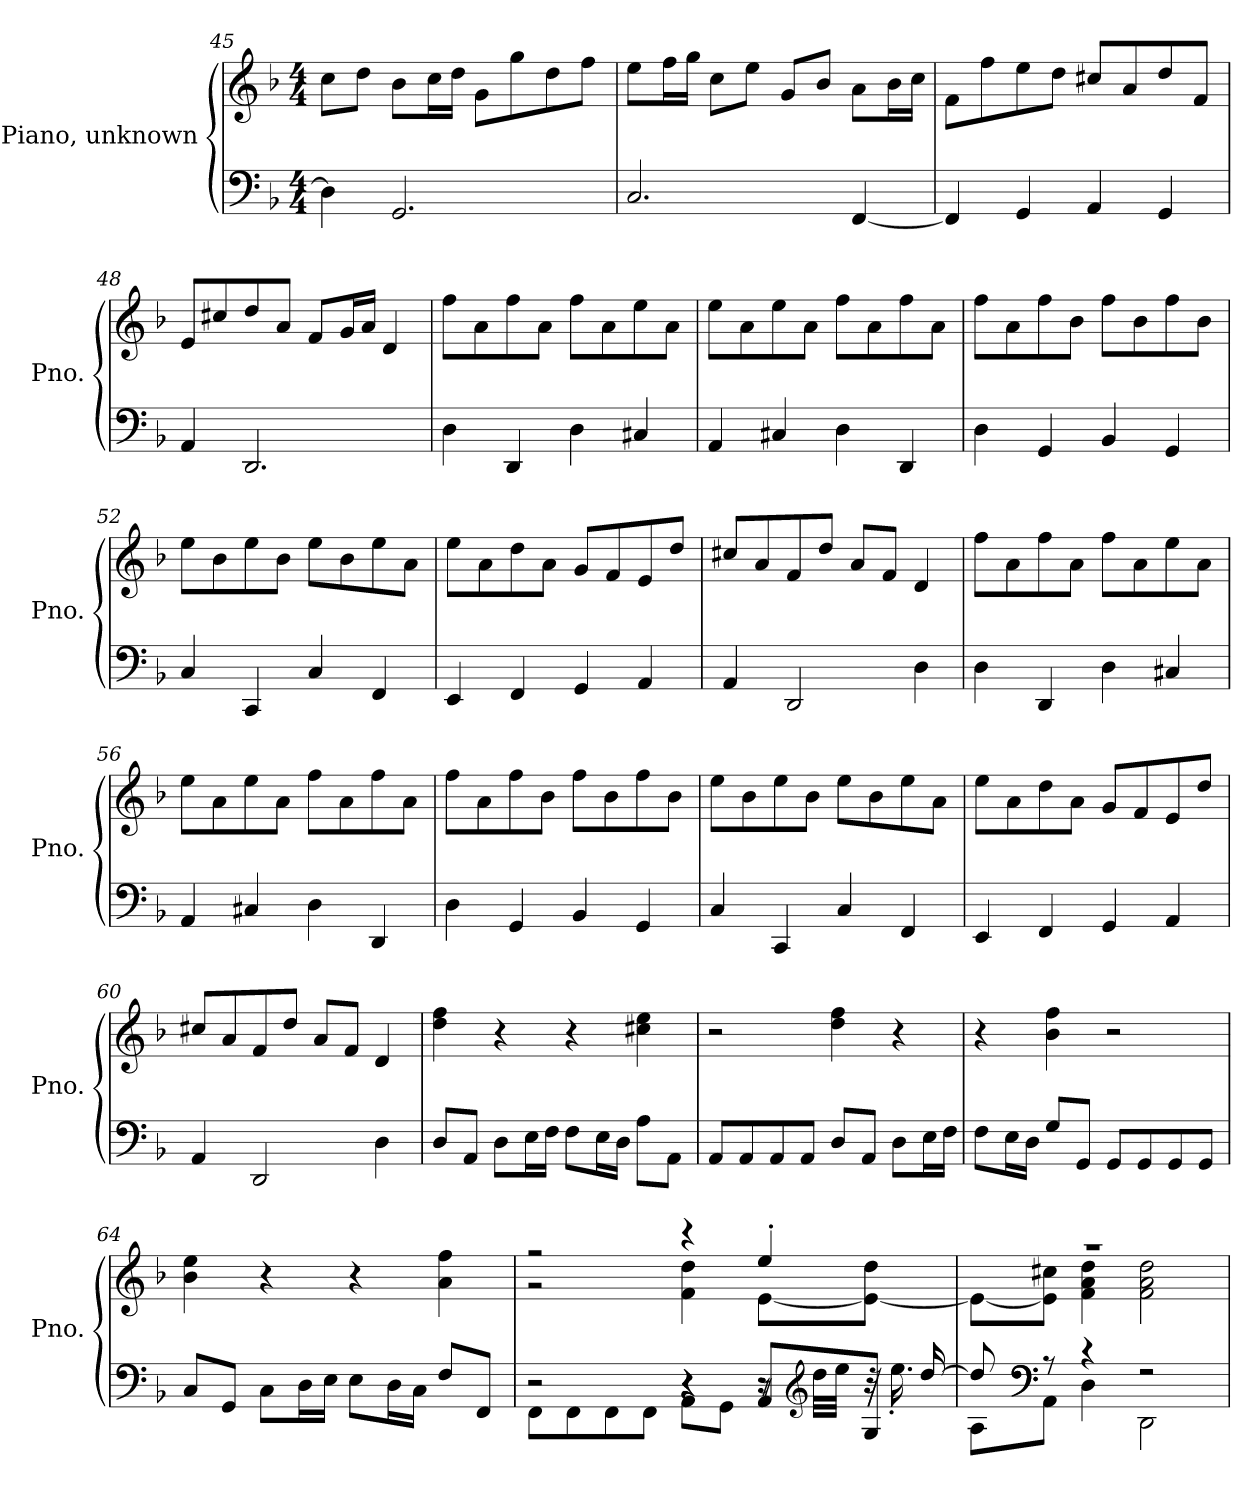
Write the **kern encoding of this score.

**kern	**kern
*part1	*part1
*staff2	*staff1
*I"Piano, unknown	*
*I'Pno.	*
!!LO:LB:g=z
*clefF4	*clefG2
*k[b-]	*k[b-]
*M4/4	*M4/4
=45	=45
4D\]	8cc\L
.	8dd\J
2.GG/	8b-\L
.	16cc\L
.	16dd\JJ
.	8g\L
.	8gg\
.	8dd\
.	8ff\J
=46	=46
2.C/	8ee\L
.	16ff\L
.	16gg\JJ
.	8cc\L
.	8ee\J
.	8g/L
.	8b-/J
[4FF/	8a\L
.	16b-\L
.	16cc\JJ
=47	=47
4FF/]	8f\L
.	8ff\
4GG/	8ee\
.	8dd\J
4AA/	8cc#X/L
.	8a/
4GG/	8dd/
.	8f/J
=48	=48
4AA/	8e/L
.	8cc#X/
2.DD/	8dd/
.	8a/J
.	8f/L
.	16g/L
.	16a/JJ
.	4d/
!!LO:PB:g=z
=49	=49
4D\	8ff\L
.	8a\
4DD/	8ff\
.	8a\J
4D\	8ff\L
.	8a\
4C#X/	8ee\
.	8a\J
=50	=50
4AA/	8ee\L
.	8a\
4C#X/	8ee\
.	8a\J
4D\	8ff\L
.	8a\
4DD/	8ff\
.	8a\J
=51	=51
4D\	8ff\L
.	8a\
4GG/	8ff\
.	8b-\J
4BB-/	8ff\L
.	8b-\
4GG/	8ff\
.	8b-\J
=52	=52
4C/	8ee\L
.	8b-\
4CC/	8ee\
.	8b-\J
4C/	8ee\L
.	8b-\
4FF/	8ee\
.	8a\J
=53	=53
4EE/	8ee\L
.	8a\
4FF/	8dd\
.	8a\J
4GG/	8g/L
.	8f/
4AA/	8e/
.	8dd/J
!!LO:LB:g=z
=54	=54
4AA/	8cc#X/L
.	8a/
2DD/	8f/
.	8dd/J
.	8a/L
.	8f/J
4D\	4d/
=55	=55
4D\	8ff\L
.	8a\
4DD/	8ff\
.	8a\J
4D\	8ff\L
.	8a\
4C#X/	8ee\
.	8a\J
=56	=56
4AA/	8ee\L
.	8a\
4C#X/	8ee\
.	8a\J
4D\	8ff\L
.	8a\
4DD/	8ff\
.	8a\J
=57	=57
4D\	8ff\L
.	8a\
4GG/	8ff\
.	8b-\J
4BB-/	8ff\L
.	8b-\
4GG/	8ff\
.	8b-\J
=58	=58
4C/	8ee\L
.	8b-\
4CC/	8ee\
.	8b-\J
4C/	8ee\L
.	8b-\
4FF/	8ee\
.	8a\J
!!LO:LB:g=z
=59	=59
4EE/	8ee\L
.	8a\
4FF/	8dd\
.	8a\J
4GG/	8g/L
.	8f/
4AA/	8e/
.	8dd/J
=60	=60
4AA/	8cc#X/L
.	8a/
2DD/	8f/
.	8dd/J
.	8a/L
.	8f/J
4D\	4d/
=61	=61
8D/L	4dd\ 4ff\
8AA/J	.
8D\L	4r
16E\L	.
16F\JJ	.
8F\L	4r
16E\L	.
16D\JJ	.
8A\L	4cc#X\ 4ee\
8AA\J	.
=62	=62
8AA/L	2r
8AA/	.
8AA/	.
8AA/J	.
8D/L	4dd\ 4ff\
8AA/J	.
8D\L	4r
16E\L	.
16F\JJ	.
=63	=63
8F\L	4r
16E\L	.
16D\JJ	.
8G/L	4b-\ 4ff\
8GG/J	.
8GG/L	2r
8GG/	.
8GG/	.
8GG/J	.
!!LO:LB:g=z
=64	=64
8C/L	4b-\ 4ee\
8GG/J	.
8C\L	4r
16D\L	.
16E\JJ	.
8E\L	4r
16D\L	.
16C\JJ	.
8F/L	4a\ 4ff\
8FF/J	.
=65	=65
*^	*^
*	*^	*	*
2r	8FF\L	2r	2r	2r
.	8FF\	.	.	.
.	8FF\	.	.	.
.	8FF\J	.	.	.
4r	8AA\L	4r	4r	4f\ 4dd\
.	8GG\J	.	.	.
8r	16r	8AA/L	4ee'/	[8e\L
*clefG2	*	*	*	*
.	32dd\LLL	.	.	.
.	32ee\JJJ	.	.	.
16r	32r	8G/J	.	8e\_ 8dd\J
.	16.ee'\	.	.	.
[16dd/	.	.	.	.
*	*v	*v	*	*
=66	=66	=66	=66
8dd/]	8A\L	1r	8e\L_
*clefF4	*	*	*
8r	8AA\J	.	8e\] 8cc#X\J
4r	4D\	.	4f\ 4a\ 4dd\
2r	2DD\	.	2f\ 2a\ 2dd\
*v	*v	*	*
*	*v	*v
=	=
*-	*-
